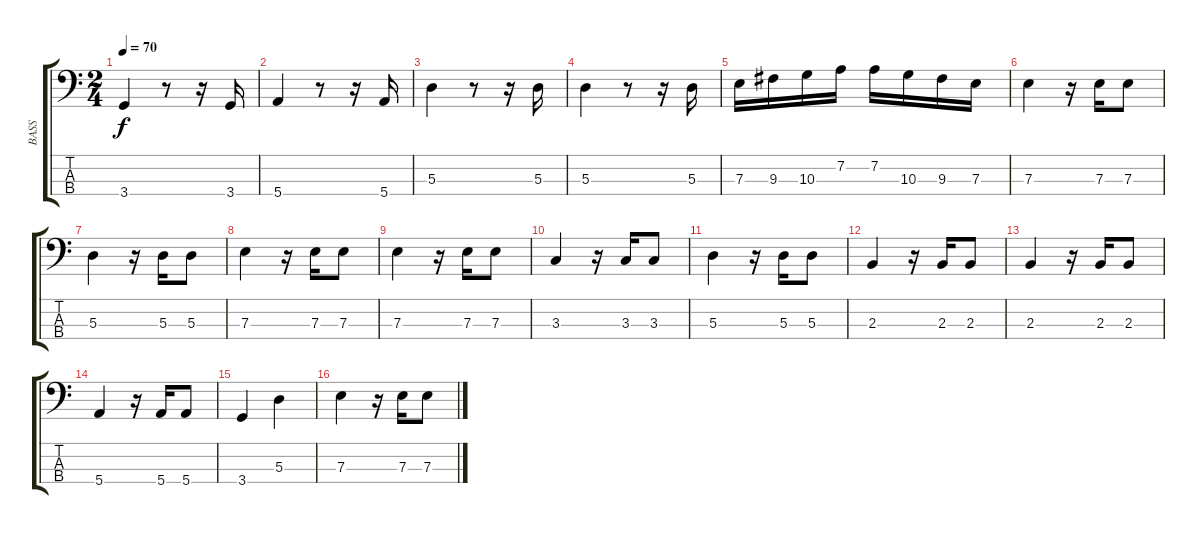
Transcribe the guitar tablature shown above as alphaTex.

\track ("BASS" "BASS") {instrument electricbassfinger}
\staff {score tabs}
\tuning (G2 D2 A1 E1) {hide}
\ts (2 4)
\tempo 70
\clef f4
\ks c
3.4.4{dy f} r.8 r.16 3.4.16 |
5.4.4 r.8 r.16 5.4.16 |
5.3.4 r.8 r.16 5.3.16 |
5.3.4 r.8 r.16 5.3.16 |
7.3.16 9.3.16 10.3.16 7.2.16 7.2.16 10.3.16 9.3.16 7.3.16 |
7.3.4 r.16 7.3.16 7.3.8 |
5.3.4 r.16 5.3.16 5.3.8 |
7.3.4 r.16 7.3.16 7.3.8 |
7.3.4 r.16 7.3.16 7.3.8 |
3.3.4 r.16 3.3.16 3.3.8 |
5.3.4 r.16 5.3.16 5.3.8 |
2.3.4 r.16 2.3.16 2.3.8 |
2.3.4 r.16 2.3.16 2.3.8 |
5.4.4 r.16 5.4.16 5.4.8 |
3.4.4 5.3.4 |
7.3.4 r.16 7.3.16 7.3.8
